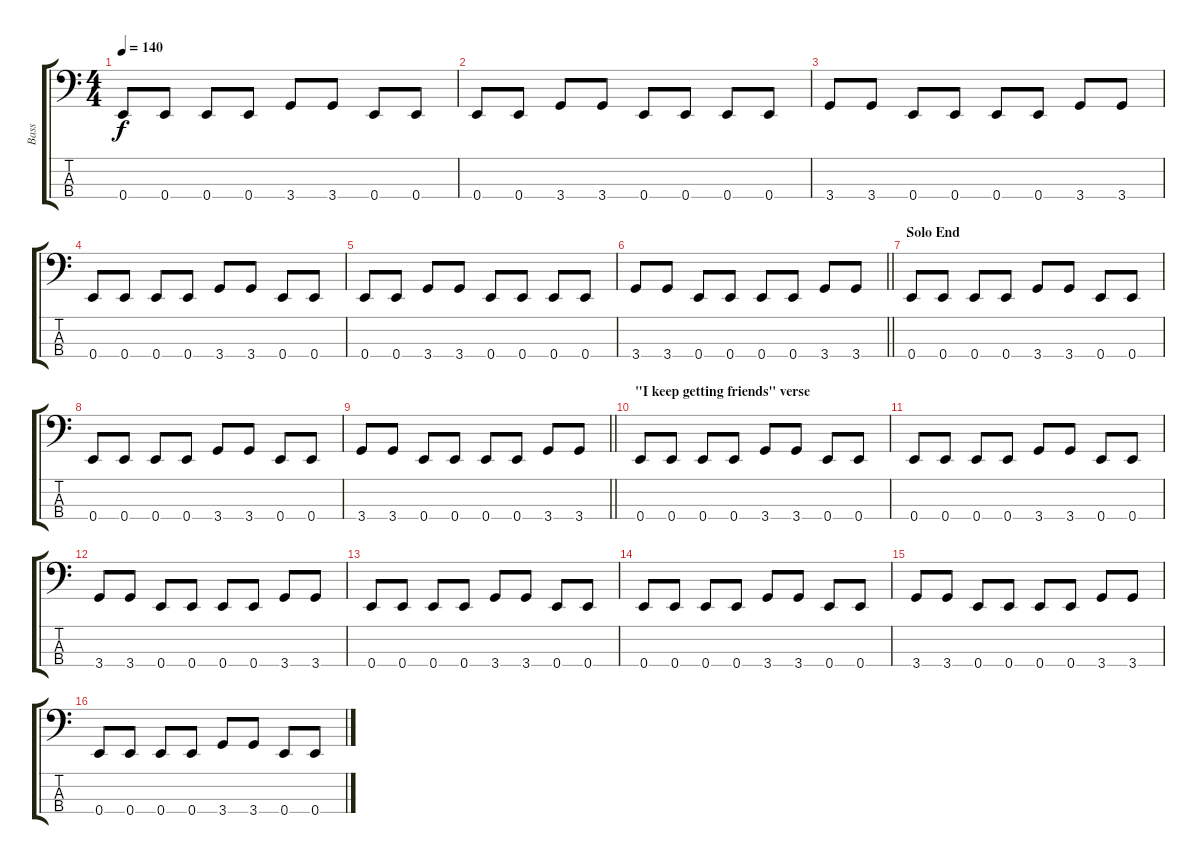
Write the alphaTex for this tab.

\track ("Bass" "Bass") {instrument electricbasspick}
\staff {score tabs}
\tuning (G2 D2 A1 E1) {hide}
\ts (4 4)
\tempo 140
\clef f4
\ks c
0.4.8{dy f} 0.4.8 0.4.8 0.4.8 3.4.8 3.4.8 0.4.8 0.4.8 |
0.4.8 0.4.8 3.4.8 3.4.8 0.4.8 0.4.8 0.4.8 0.4.8 |
3.4.8 3.4.8 0.4.8 0.4.8 0.4.8 0.4.8 3.4.8 3.4.8 |
0.4.8 0.4.8 0.4.8 0.4.8 3.4.8 3.4.8 0.4.8 0.4.8 |
0.4.8 0.4.8 3.4.8 3.4.8 0.4.8 0.4.8 0.4.8 0.4.8 |
\barLineRight lightlight
3.4.8 3.4.8 0.4.8 0.4.8 0.4.8 0.4.8 3.4.8 3.4.8 |
\section ("" "Solo End")
0.4.8 0.4.8 0.4.8 0.4.8 3.4.8 3.4.8 0.4.8 0.4.8 |
0.4.8 0.4.8 0.4.8 0.4.8 3.4.8 3.4.8 0.4.8 0.4.8 |
\barLineRight lightlight
3.4.8 3.4.8 0.4.8 0.4.8 0.4.8 0.4.8 3.4.8 3.4.8 |
\section ("" "\"I keep getting friends\" verse")
0.4.8 0.4.8 0.4.8 0.4.8 3.4.8 3.4.8 0.4.8 0.4.8 |
0.4.8 0.4.8 0.4.8 0.4.8 3.4.8 3.4.8 0.4.8 0.4.8 |
3.4.8 3.4.8 0.4.8 0.4.8 0.4.8 0.4.8 3.4.8 3.4.8 |
0.4.8 0.4.8 0.4.8 0.4.8 3.4.8 3.4.8 0.4.8 0.4.8 |
0.4.8 0.4.8 0.4.8 0.4.8 3.4.8 3.4.8 0.4.8 0.4.8 |
3.4.8 3.4.8 0.4.8 0.4.8 0.4.8 0.4.8 3.4.8 3.4.8 |
0.4.8 0.4.8 0.4.8 0.4.8 3.4.8 3.4.8 0.4.8 0.4.8
